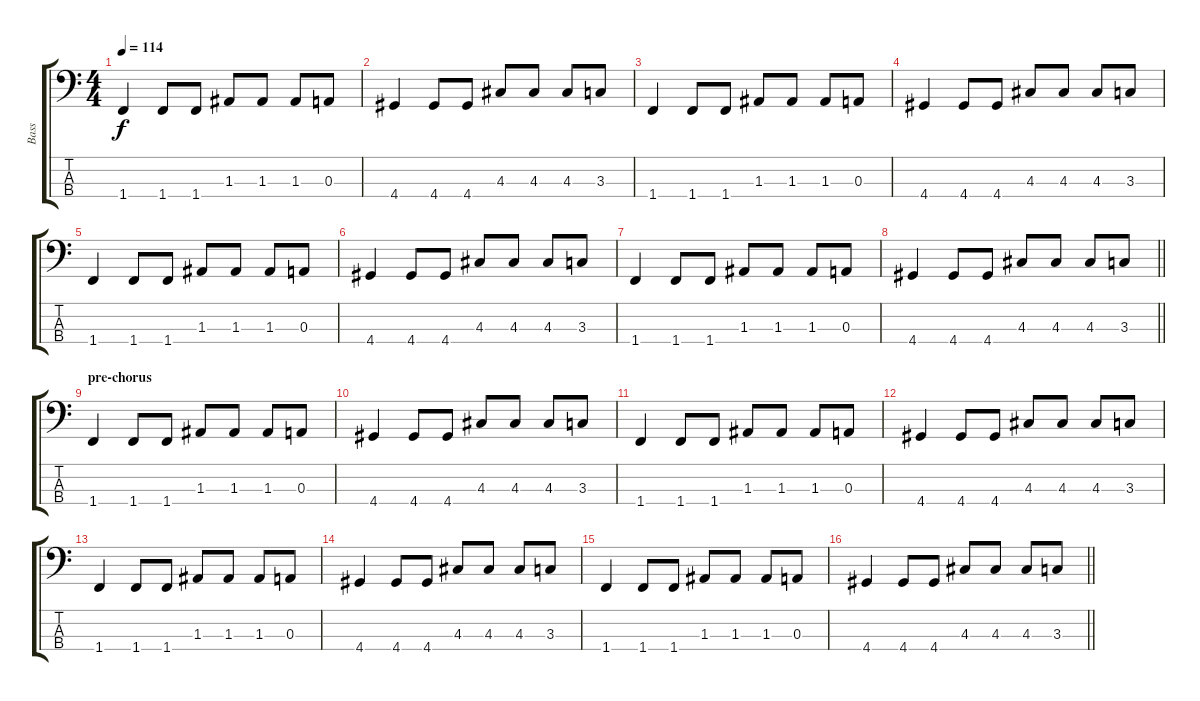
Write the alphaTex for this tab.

\track ("Bass" "Bass") {instrument electricbasspick}
\staff {score tabs}
\tuning (G2 D2 A1 E1) {hide}
\ts (4 4)
\tempo 114
\clef f4
\ks c
1.4.4{dy f} 1.4.8 1.4.8 1.3.8 1.3.8 1.3.8 0.3.8 |
4.4.4 4.4.8 4.4.8 4.3.8 4.3.8 4.3.8 3.3.8 |
1.4.4 1.4.8 1.4.8 1.3.8 1.3.8 1.3.8 0.3.8 |
4.4.4 4.4.8 4.4.8 4.3.8 4.3.8 4.3.8 3.3.8 |
1.4.4 1.4.8 1.4.8 1.3.8 1.3.8 1.3.8 0.3.8 |
4.4.4 4.4.8 4.4.8 4.3.8 4.3.8 4.3.8 3.3.8 |
1.4.4 1.4.8 1.4.8 1.3.8 1.3.8 1.3.8 0.3.8 |
\barLineRight lightlight
4.4.4 4.4.8 4.4.8 4.3.8 4.3.8 4.3.8 3.3.8 |
\section ("" "pre-chorus")
1.4.4 1.4.8 1.4.8 1.3.8 1.3.8 1.3.8 0.3.8 |
4.4.4 4.4.8 4.4.8 4.3.8 4.3.8 4.3.8 3.3.8 |
1.4.4 1.4.8 1.4.8 1.3.8 1.3.8 1.3.8 0.3.8 |
4.4.4 4.4.8 4.4.8 4.3.8 4.3.8 4.3.8 3.3.8 |
1.4.4 1.4.8 1.4.8 1.3.8 1.3.8 1.3.8 0.3.8 |
4.4.4 4.4.8 4.4.8 4.3.8 4.3.8 4.3.8 3.3.8 |
1.4.4 1.4.8 1.4.8 1.3.8 1.3.8 1.3.8 0.3.8 |
\barLineRight lightlight
4.4.4 4.4.8 4.4.8 4.3.8 4.3.8 4.3.8 3.3.8
